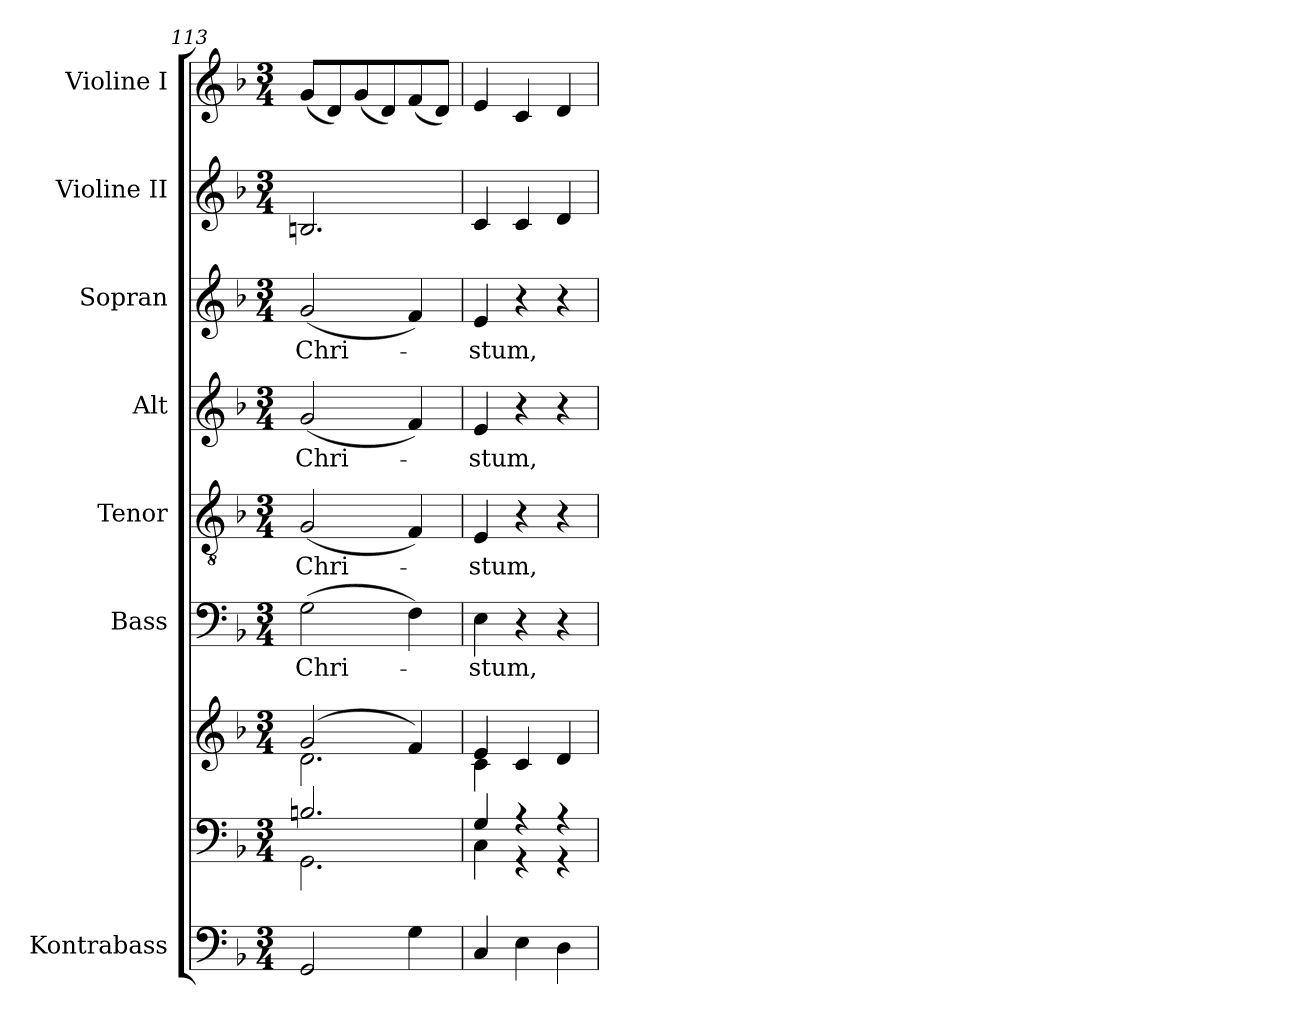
**kern	**kern	**kern	**kern	**text	**kern	**text	**kern	**text	**kern	**text	**kern	**kern
*part8	*part7	*part7	*part6	*part6	*part5	*part5	*part4	*part4	*part3	*part3	*part2	*part1
*staff9	*staff8	*staff7	*staff6	*staff6	*staff5	*staff5	*staff4	*staff4	*staff3	*staff3	*staff2	*staff1
*I"Kontrabass	*	*	*I"Bass	*	*I"Tenor	*	*I"Alt	*	*I"Sopran	*	*I"Violine II	*I"Violine I
*I'Kb.	*	*	*I'B.	*	*I'T.	*	*I'A.	*	*I'S.	*	*I'Vl. II	*I'Vl. I
*clefF4	*clefF4	*clefG2	*clefF4	*	*clefGv2	*	*clefG2	*	*clefG2	*	*clefG2	*clefG2
*ITrd7c12	*	*	*	*	*	*	*	*	*	*	*	*
*k[b-]	*k[b-]	*k[b-]	*k[b-]	*	*k[b-]	*	*k[b-]	*	*k[b-]	*	*k[b-]	*k[b-]
*F:	*F:	*F:	*F:	*	*F:	*	*F:	*	*F:	*	*F:	*F:
*M3/4	*M3/4	*M3/4	*M3/4	*	*M3/4	*	*M3/4	*	*M3/4	*	*M3/4	*M3/4
=113	=113	=113	=113	=113	=113	=113	=113	=113	=113	=113	=113	=113
*	*^	*^	*	*	*	*	*	*	*	*	*	*
!	!	!	!	!	!	!LO:LY:b	!	!LO:LY:b	!	!LO:LY:b	!	!LO:LY:b	!	!
2GGG/	2.Bn/	2.GG\	(2g/	2.d\	(>2G\	Chri-	(<2G/	Chri-	(<2g/	Chri-	(<2g/	Chri-	2.Bn/	(<8g/L
.	.	.	.	.	.	.	.	.	.	.	.	.	.	8d/)
.	.	.	.	.	.	.	.	.	.	.	.	.	.	(<8g/
.	.	.	.	.	.	.	.	.	.	.	.	.	.	8d/)
4GG\	.	.	4f/)	.	4F\)	.	4F/)	.	4f/)	.	4f/)	.	.	(<8f/
.	.	.	.	.	.	.	.	.	.	.	.	.	.	8d/J)
=114	=114	=114	=114	=114	=114	=114	=114	=114	=114	=114	=114	=114	=114	=114
!	!	!	!	!	!	!LO:LY:b	!	!LO:LY:b	!	!LO:LY:b	!	!LO:LY:b	!	!
4CC/	4G/	4C\	4e/	4c\	4E\	-stum,	4E/	-stum,	4e/	-stum,	4e/	-stum,	4c/	4e/
4EE\	4r	4r	4c/	2ryy	4r	.	4r	.	4r	.	4r	.	4c/	4c/
4DD\	4r	4r	4d/	.	4r	.	4r	.	4r	.	4r	.	4d/	4d/
*	*v	*v	*	*	*	*	*	*	*	*	*	*	*	*
*	*	*v	*v	*	*	*	*	*	*	*	*	*	*
=	=	=	=	=	=	=	=	=	=	=	=	=
*-	*-	*-	*-	*-	*-	*-	*-	*-	*-	*-	*-	*-
